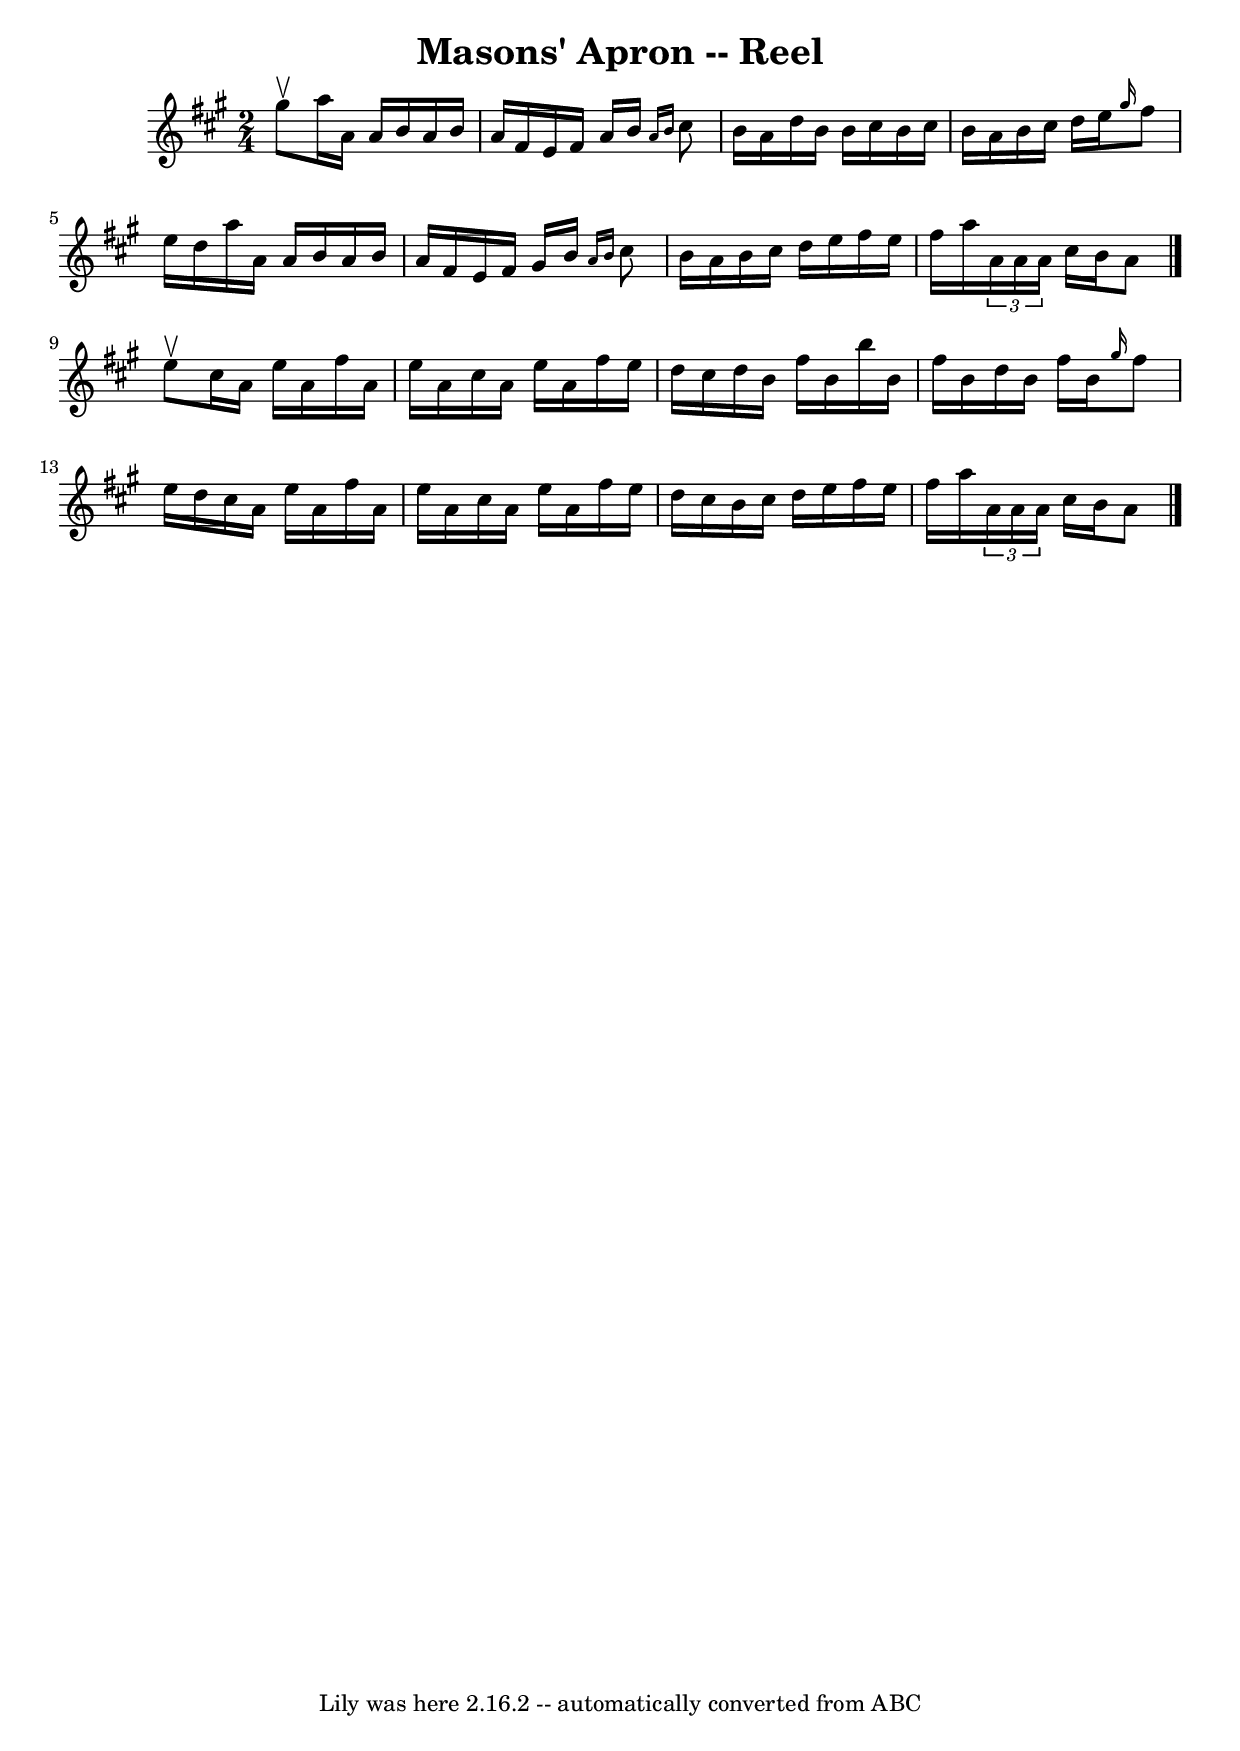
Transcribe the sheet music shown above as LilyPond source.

\version "2.16.2"
\include "Mammoth.ily"
\header {
  %% book = "Ryan's Mammoth Collection"
  crossRefNumber = "1"
  footnotes = "\\\\380"
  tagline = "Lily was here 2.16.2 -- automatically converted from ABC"
  title = "Masons' Apron -- Reel"

}
voicedefault =  {


  \time 2/4 
  \key a \major
  gis''8^\upbow |
  a''16 a'16 a'16    
  b'16 a'16 b'16 a'16 fis'16    |
  e'16 fis'16 a'16    
  b'16  \grace { a'16 b'16  
	       } cis''8 b'16 a'16    |
  d''16  
  b'16 b'16 cis''16 b'16 cis''16 b'16 a'16    |
  b'16 
  cis''16 d''16 e''16  \grace { gis''16  
			      } fis''8 e''16 d''16  |
  a''16 a'16 a'16 b'16 a'16 b'16 a'16 fis'16  |
  e'16 fis'16 gis'16 b'16  \grace { a'16 b'16  
				  }   
  cis''8 b'16 a'16    |
  b'16 cis''16 d''16 e''16    
  fis''16 e''16 fis''16 a''16    |
  \times 2/3 { a'16 a'16  
	       a'16  
	     } cis''16 b'16 a'8    \bar "|." e''8^\upbow |
  
  cis''16 a'16 e''16 a'16 fis''16 a'16 e''16 a'16     |
  cis''16 a'16 e''16 a'16 fis''16 e''16 d''16    
  cis''16    |
  d''16 b'16 fis''16 b'16 b''16 b'16    
  fis''16 b'16    |
  d''16 b'16 fis''16 b'16  \grace {    
    gis''16  
  } fis''8 e''16 d''16    |
  cis''16 a'16 e''16  
  a'16 fis''16 a'16 e''16 a'16    |
  cis''16 a'16    
  e''16 a'16 fis''16 e''16 d''16 cis''16    |
  b'16    
  cis''16 d''16 e''16 fis''16 e''16 fis''16 a''16    |
  
  \times 2/3 { a'16 a'16 a'16  
	     } cis''16 b'16 a'8    \bar "|."   

}

\score{
  <<

    \context Staff="default"
    {
      \voicedefault 
      
    }

  >>
  \layout {
    
  }
  \midi {
  }

}
